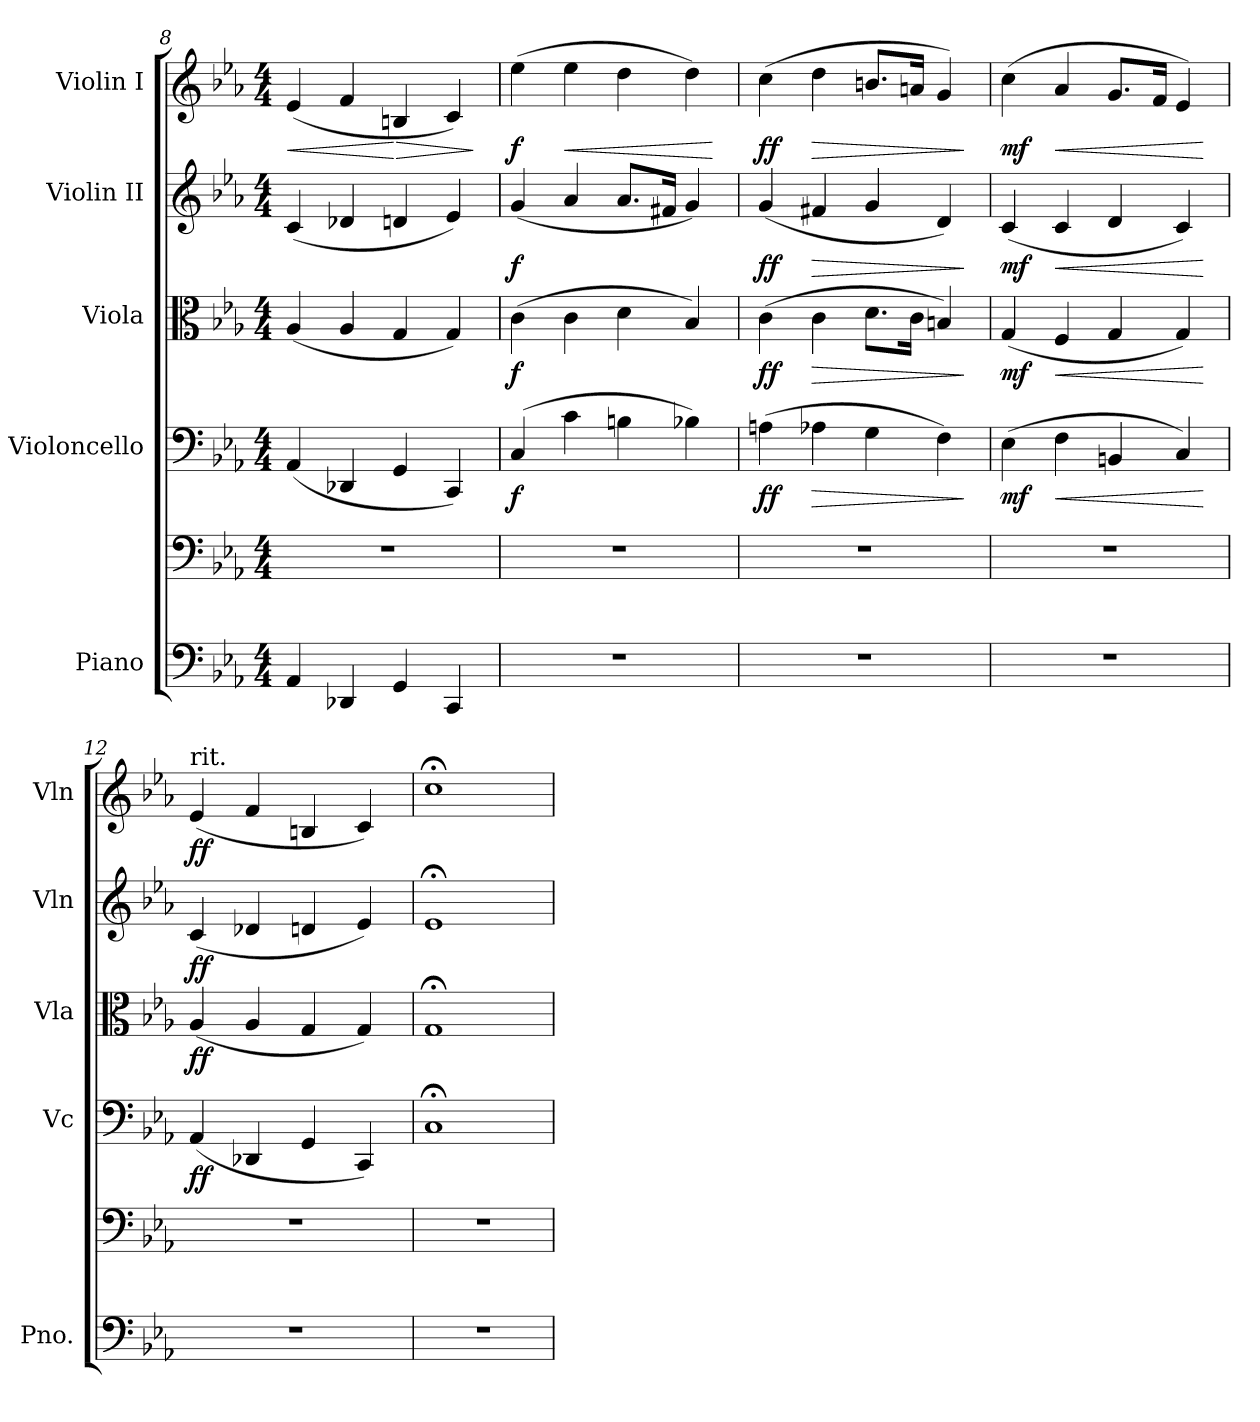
**kern	**kern	**kern	**dynam	**kern	**dynam	**kern	**dynam	**kern	**dynam
*part5	*part5	*part4	*part4	*part3	*part3	*part2	*part2	*part1	*part1
*staff6	*staff5	*staff4	*staff4	*staff3	*staff3	*staff2	*staff2	*staff1	*staff1
*I"Piano	*	*I"Violoncello	*	*I"Viola	*	*I"Violin II	*	*I"Violin I	*
*I'Pno.	*	*I'Vc	*	*I'Vla	*	*I'Vln	*	*I'Vln	*
*clefF4	*clefF4	*clefF4	*	*clefC3	*	*clefG2	*	*clefG2	*
*k[b-e-a-]	*k[b-e-a-]	*k[b-e-a-]	*	*k[b-e-a-]	*	*k[b-e-a-]	*	*k[b-e-a-]	*
*M4/4	*M4/4	*M4/4	*	*M4/4	*	*M4/4	*	*M4/4	*
=8	=8	=8	=8	=8	=8	=8	=8	=8	=8
!	!	!	!	!	!	!	!	!	!LO:HP:b
4AA-/	1r	(4AA-/	.	(4A-/	.	(4c/	.	(4e-/	<
4DD-X/	.	4DD-X/	.	4A-/	.	4d-X/	.	4f/	.
!	!	!	!	!	!	!	!	!	!LO:HP:n=1:b
4GG/	.	4GG/	.	4G/	.	4dn/	.	4Bn/	[ >
4CC/	.	4CC/)	.	4G/)	.	4e-/)	.	4c/)	.
.	.	.	.	.	.	.	.	.	]
!!LO:PB:g=z
=9	=9	=9	=9	=9	=9	=9	=9	=9	=9
!	!	!	!LO:DY:b	!	!LO:DY:b	!	!LO:DY:b	!	!LO:DY:b
1r	1r	(4C/	f	(4c\	f	(4g/	f	(4ee-\	f
!	!	!	!	!	!	!	!	!	!LO:HP:b
.	.	4c\	.	4c\	.	4a-/	.	4ee-\	<
.	.	4Bn\	.	4d\	.	8.a-/L	.	4dd\	.
.	.	.	.	.	.	16f#X/Jk	.	.	.
.	.	4B-X\)	.	4B-/)	.	4g/)	.	4dd\)	.
.	.	.	.	.	.	.	.	.	[
=10	=10	=10	=10	=10	=10	=10	=10	=10	=10
!	!	!	!LO:DY:b	!	!LO:DY:b	!	!LO:DY:b	!	!LO:DY:b
1r	1r	(4An\	ff	(4c\	ff	(4g/	ff	(4cc\	ff
!	!	!	!LO:HP:b	!	!LO:HP:b	!	!LO:HP:b	!	!LO:HP:b
.	.	4A-X\	>	4c\	>	4f#X/	>	4dd\	>
.	.	4G\	.	8.d\L	.	4g/	.	8.bn/L	.
.	.	.	.	16c\Jk	.	.	.	16an/Jk	.
.	.	4F\)	.	4Bn/)	.	4d/)	.	4g/)	.
.	.	.	]	.	]	.	]	.	]
=11	=11	=11	=11	=11	=11	=11	=11	=11	=11
!	!	!	!LO:DY:b	!	!LO:DY:b	!	!LO:DY:b	!	!LO:DY:b
1r	1r	(4E-\	mf	(4G/	mf	(4c/	mf	(4cc\	mf
!	!	!	!LO:HP:b	!	!LO:HP:b	!	!LO:HP:b	!	!LO:HP:b
.	.	4F\	<	4F/	<	4c/	<	4a-/	<
.	.	4BBn/	.	4G/	.	4d/	.	8.g/L	.
.	.	.	.	.	.	.	.	16f/Jk	.
.	.	4C/)	.	4G/)	.	4c/)	.	4e-/)	.
.	.	.	[	.	[	.	[	.	[
=12	=12	=12	=12	=12	=12	=12	=12	=12	=12
!	!	!	!	!	!	!	!	!LO:TX:a:t=rit.	!
!	!	!	!LO:DY:b	!	!LO:DY:b	!	!LO:DY:b	!	!LO:DY:b
1r	1r	(4AA-/	ff	(4A-/	ff	(4c/	ff	(4e-/	ff
.	.	4DD-X/	.	4A-/	.	4d-X/	.	4f/	.
.	.	4GG/	.	4G/	.	4dn/	.	4Bn/	.
.	.	4CC/)	.	4G/)	.	4e-/)	.	4c/)	.
!!LO:LB:g=z
=13	=13	=13	=13	=13	=13	=13	=13	=13	=13
1r	1r	1C;<	.	1G;<	.	1e-;<	.	1cc;<	.
=	=	=	=	=	=	=	=	=	=
*-	*-	*-	*-	*-	*-	*-	*-	*-	*-
